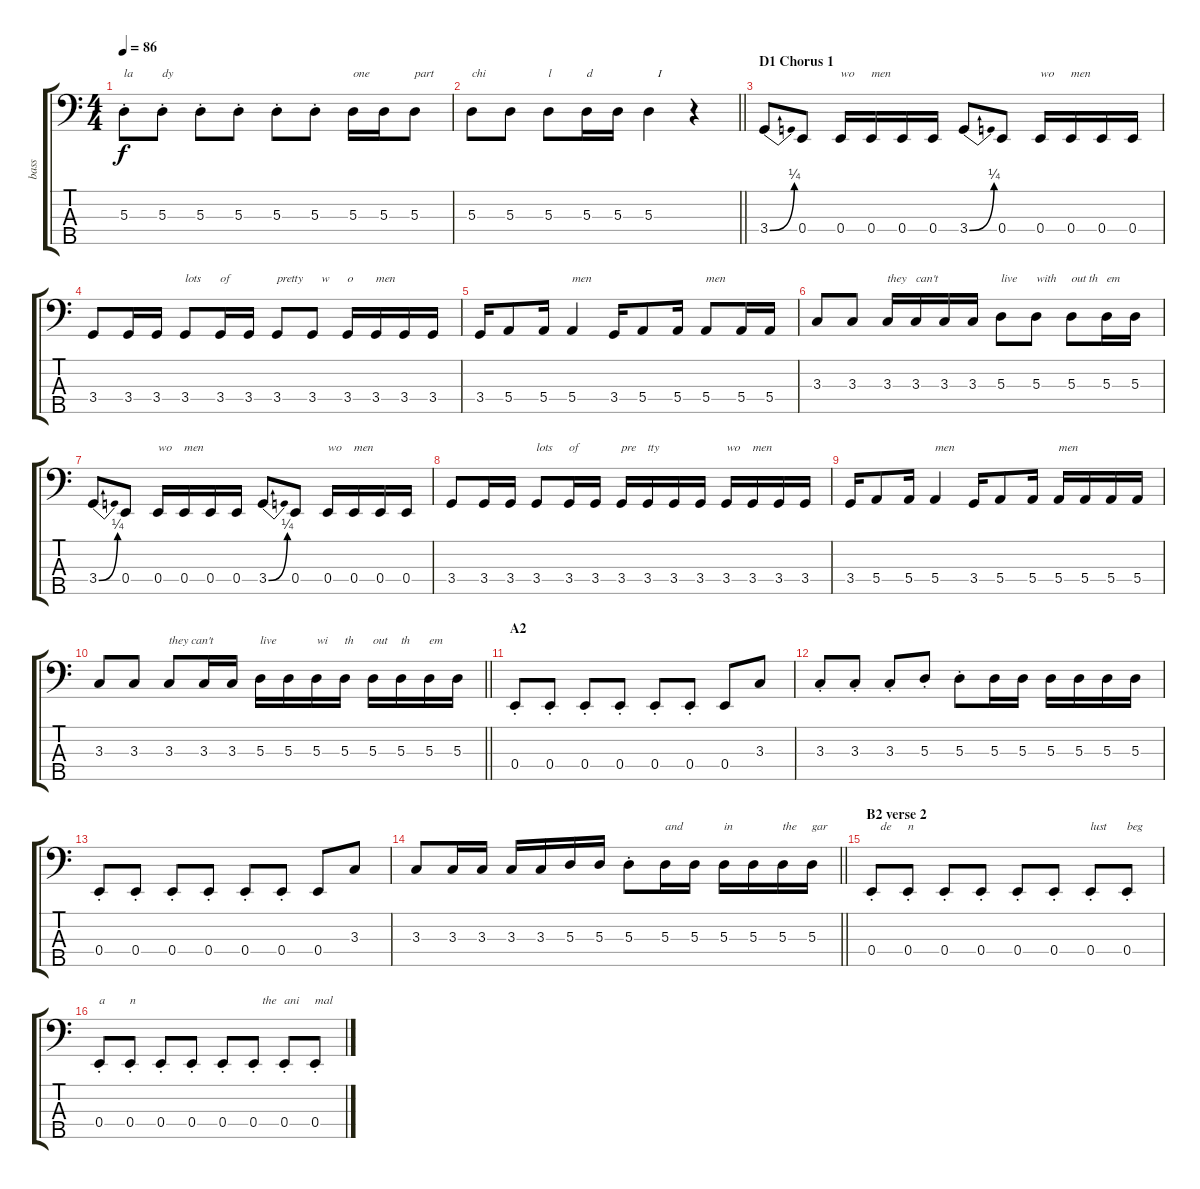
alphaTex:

\track ("bass" "bass") {instrument electricbassfinger}
\staff {score tabs}
\tuning (G2 D2 A1 E1 B0) {hide}
\ts (4 4)
\tempo 86
\clef f4
\ks c
5.3{st}.8{txt "la" dy f} 5.3{st}.8{txt "dy"} 5.3{st}.8 5.3{st}.8 5.3{st}.8 5.3{st}.8 5.3.16{txt "one"} 5.3.16 5.3.8{txt "part"} |
\barLineRight lightlight
5.3.8{txt "chi"} 5.3.8 5.3.8{txt "l"} 5.3.16{txt "d"} 5.3.16 5.3.4{txt "   I"} r.4 |
\section ("" "D1 Chorus 1")
3.4{be (bend 0 0 60 1)}.8 0.4.8 0.4.16{txt "wo"} 0.4.16{txt "men"} 0.4.16 0.4.16 3.4{be (bend 0 0 60 1)}.8 0.4.8 0.4.16{txt "wo"} 0.4.16{txt "men"} 0.4.16 0.4.16 |
3.4.8 3.4.16 3.4.16 3.4.8{txt "lots"} 3.4.16{txt "of"} 3.4.16 3.4.8{txt "pretty"} 3.4.8{txt "   w"} 3.4.16{txt "o"} 3.4.16{txt "men"} 3.4.16 3.4.16 |
3.4.16 5.4.8 5.4.16 5.4.4{txt "men"} 3.4.16 5.4.8 5.4.16 5.4.8{txt "men"} 5.4.16 5.4.16 |
3.3.8 3.3.8 3.3.16{txt "they"} 3.3.16{txt "can't"} 3.3.16 3.3.16 5.3.8{txt "live"} 5.3.8{txt "with"} 5.3.8{txt "out th"} 5.3.16{txt "em"} 5.3.16 |
3.4{be (bend 0 0 60 1)}.8 0.4.8 0.4.16{txt "wo"} 0.4.16{txt "men"} 0.4.16 0.4.16 3.4{be (bend 0 0 60 1)}.8 0.4.8 0.4.16{txt "wo"} 0.4.16{txt "men"} 0.4.16 0.4.16 |
3.4.8 3.4.16 3.4.16 3.4.8{txt "lots"} 3.4.16{txt "of"} 3.4.16 3.4.16{txt "pre"} 3.4.16{txt "tty"} 3.4.16 3.4.16 3.4.16{txt "wo"} 3.4.16{txt "men"} 3.4.16 3.4.16 |
3.4.16 5.4.8 5.4.16 5.4.4{txt "men"} 3.4.16 5.4.8 5.4.16 5.4.16{txt "men"} 5.4.16 5.4.16 5.4.16 |
\barLineRight lightlight
3.3.8 3.3.8 3.3.8{txt "they can't"} 3.3.16 3.3.16 5.3.16{txt "live"} 5.3.16 5.3.16{txt "wi"} 5.3.16{txt "th"} 5.3.16{txt "out"} 5.3.16{txt "th"} 5.3.16{txt "em"} 5.3.16 |
\section ("" "A2")
0.4{st}.8 0.4{st}.8 0.4{st}.8 0.4{st}.8 0.4{st}.8 0.4{st}.8 0.4.8 3.3.8 |
3.3{st}.8 3.3{st}.8 3.3{st}.8 5.3{st}.8 5.3{st}.8 5.3.16 5.3.16 5.3.16 5.3.16 5.3.16 5.3.16 |
0.4{st}.8 0.4{st}.8 0.4{st}.8 0.4{st}.8 0.4{st}.8 0.4{st}.8 0.4.8 3.3.8 |
\barLineRight lightlight
3.3.8 3.3.16 3.3.16 3.3.16 3.3.16 5.3.16 5.3.16 5.3{st}.8 5.3.16{txt "and"} 5.3.16 5.3.16{txt "in"} 5.3.16 5.3.16{txt "the"} 5.3.16{txt "gar"} |
\section ("" "B2 verse 2")
0.4{st}.8{txt "   de"} 0.4{st}.8{txt "n"} 0.4{st}.8 0.4{st}.8 0.4{st}.8 0.4{st}.8 0.4{st}.8{txt "lust"} 0.4{st}.8{txt "beg"} |
0.4{st}.8{txt "a"} 0.4{st}.8{txt "n"} 0.4{st}.8 0.4{st}.8 0.4{st}.8 0.4{st}.8{txt "   the"} 0.4{st}.8{txt "ani"} 0.4{st}.8{txt "mal"}
